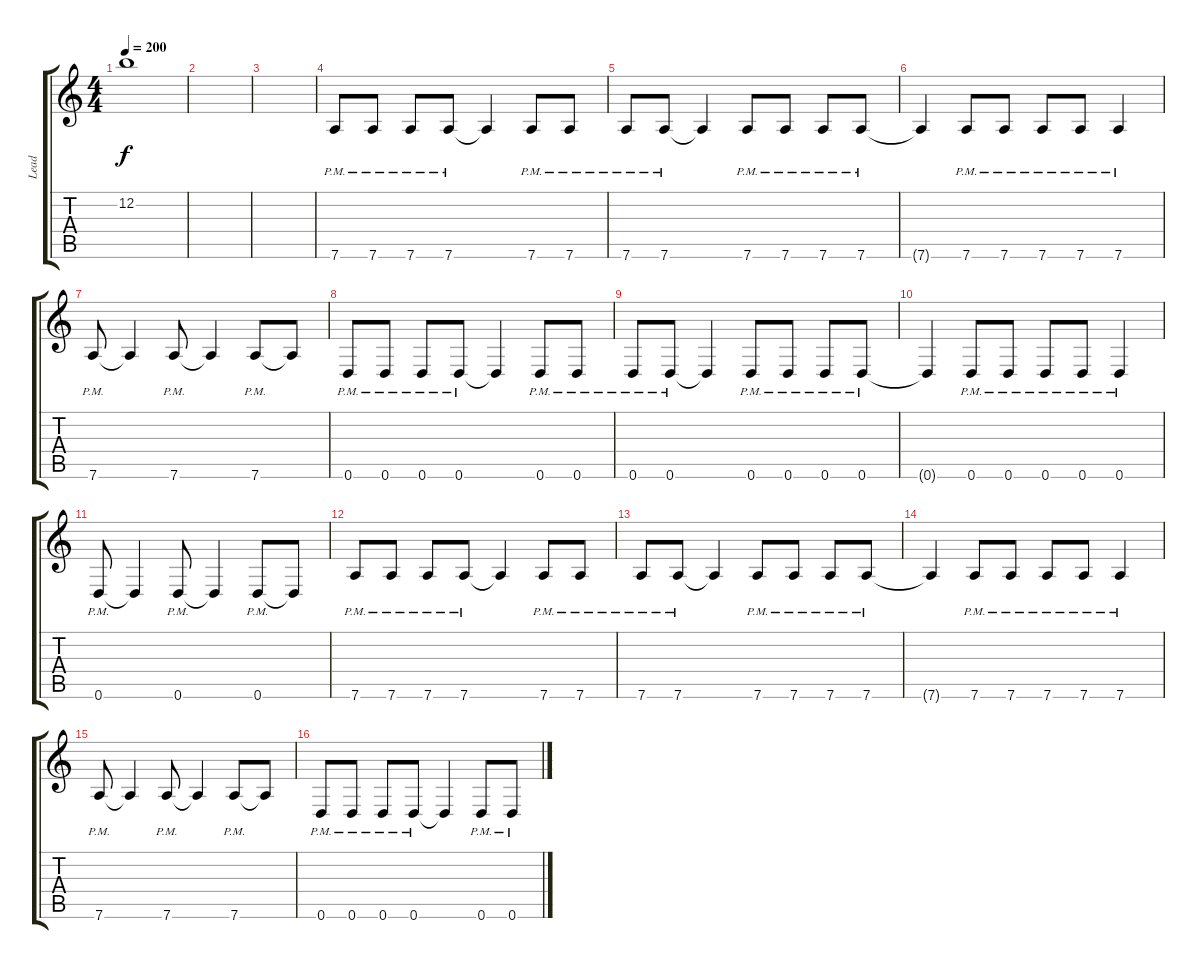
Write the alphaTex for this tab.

\track ("Lead" "Lead") {instrument overdrivenguitar}
\staff {score tabs}
\tuning (E4 B3 G3 D3 A2 D2) {hide}
\ts (4 4)
\tempo 200
\clef g2
\ks c
12.2{t}.1{dy f} |
|
|
7.6{pm}.8 7.6{pm}.8 7.6{pm}.8 7.6{pm}.8 7.6{t}.4 7.6{pm}.8 7.6{pm}.8 |
7.6{pm}.8 7.6{pm}.8 7.6{t}.4 7.6{pm}.8 7.6{pm}.8 7.6{pm}.8 7.6{pm}.8 |
7.6{t}.4 7.6{pm}.8 7.6{pm}.8 7.6{pm}.8 7.6{pm}.8 7.6{pm}.4 |
7.6{pm}.8 7.6{t}.4 7.6{pm}.8 7.6{t}.4 7.6{pm}.8 7.6{t}.8 |
0.6{pm}.8 0.6{pm}.8 0.6{pm}.8 0.6{pm}.8 0.6{t}.4 0.6{pm}.8 0.6{pm}.8 |
0.6{pm}.8 0.6{pm}.8 0.6{t}.4 0.6{pm}.8 0.6{pm}.8 0.6{pm}.8 0.6{pm}.8 |
0.6{t}.4 0.6{pm}.8 0.6{pm}.8 0.6{pm}.8 0.6{pm}.8 0.6{pm}.4 |
0.6{pm}.8 0.6{t}.4 0.6{pm}.8 0.6{t}.4 0.6{pm}.8 0.6{t}.8 |
7.6{pm}.8 7.6{pm}.8 7.6{pm}.8 7.6{pm}.8 7.6{t}.4 7.6{pm}.8 7.6{pm}.8 |
7.6{pm}.8 7.6{pm}.8 7.6{t}.4 7.6{pm}.8 7.6{pm}.8 7.6{pm}.8 7.6{pm}.8 |
7.6{t}.4 7.6{pm}.8 7.6{pm}.8 7.6{pm}.8 7.6{pm}.8 7.6{pm}.4 |
7.6{pm}.8 7.6{t}.4 7.6{pm}.8 7.6{t}.4 7.6{pm}.8 7.6{t}.8 |
0.6{pm}.8 0.6{pm}.8 0.6{pm}.8 0.6{pm}.8 0.6{t}.4 0.6{pm}.8 0.6{pm}.8
